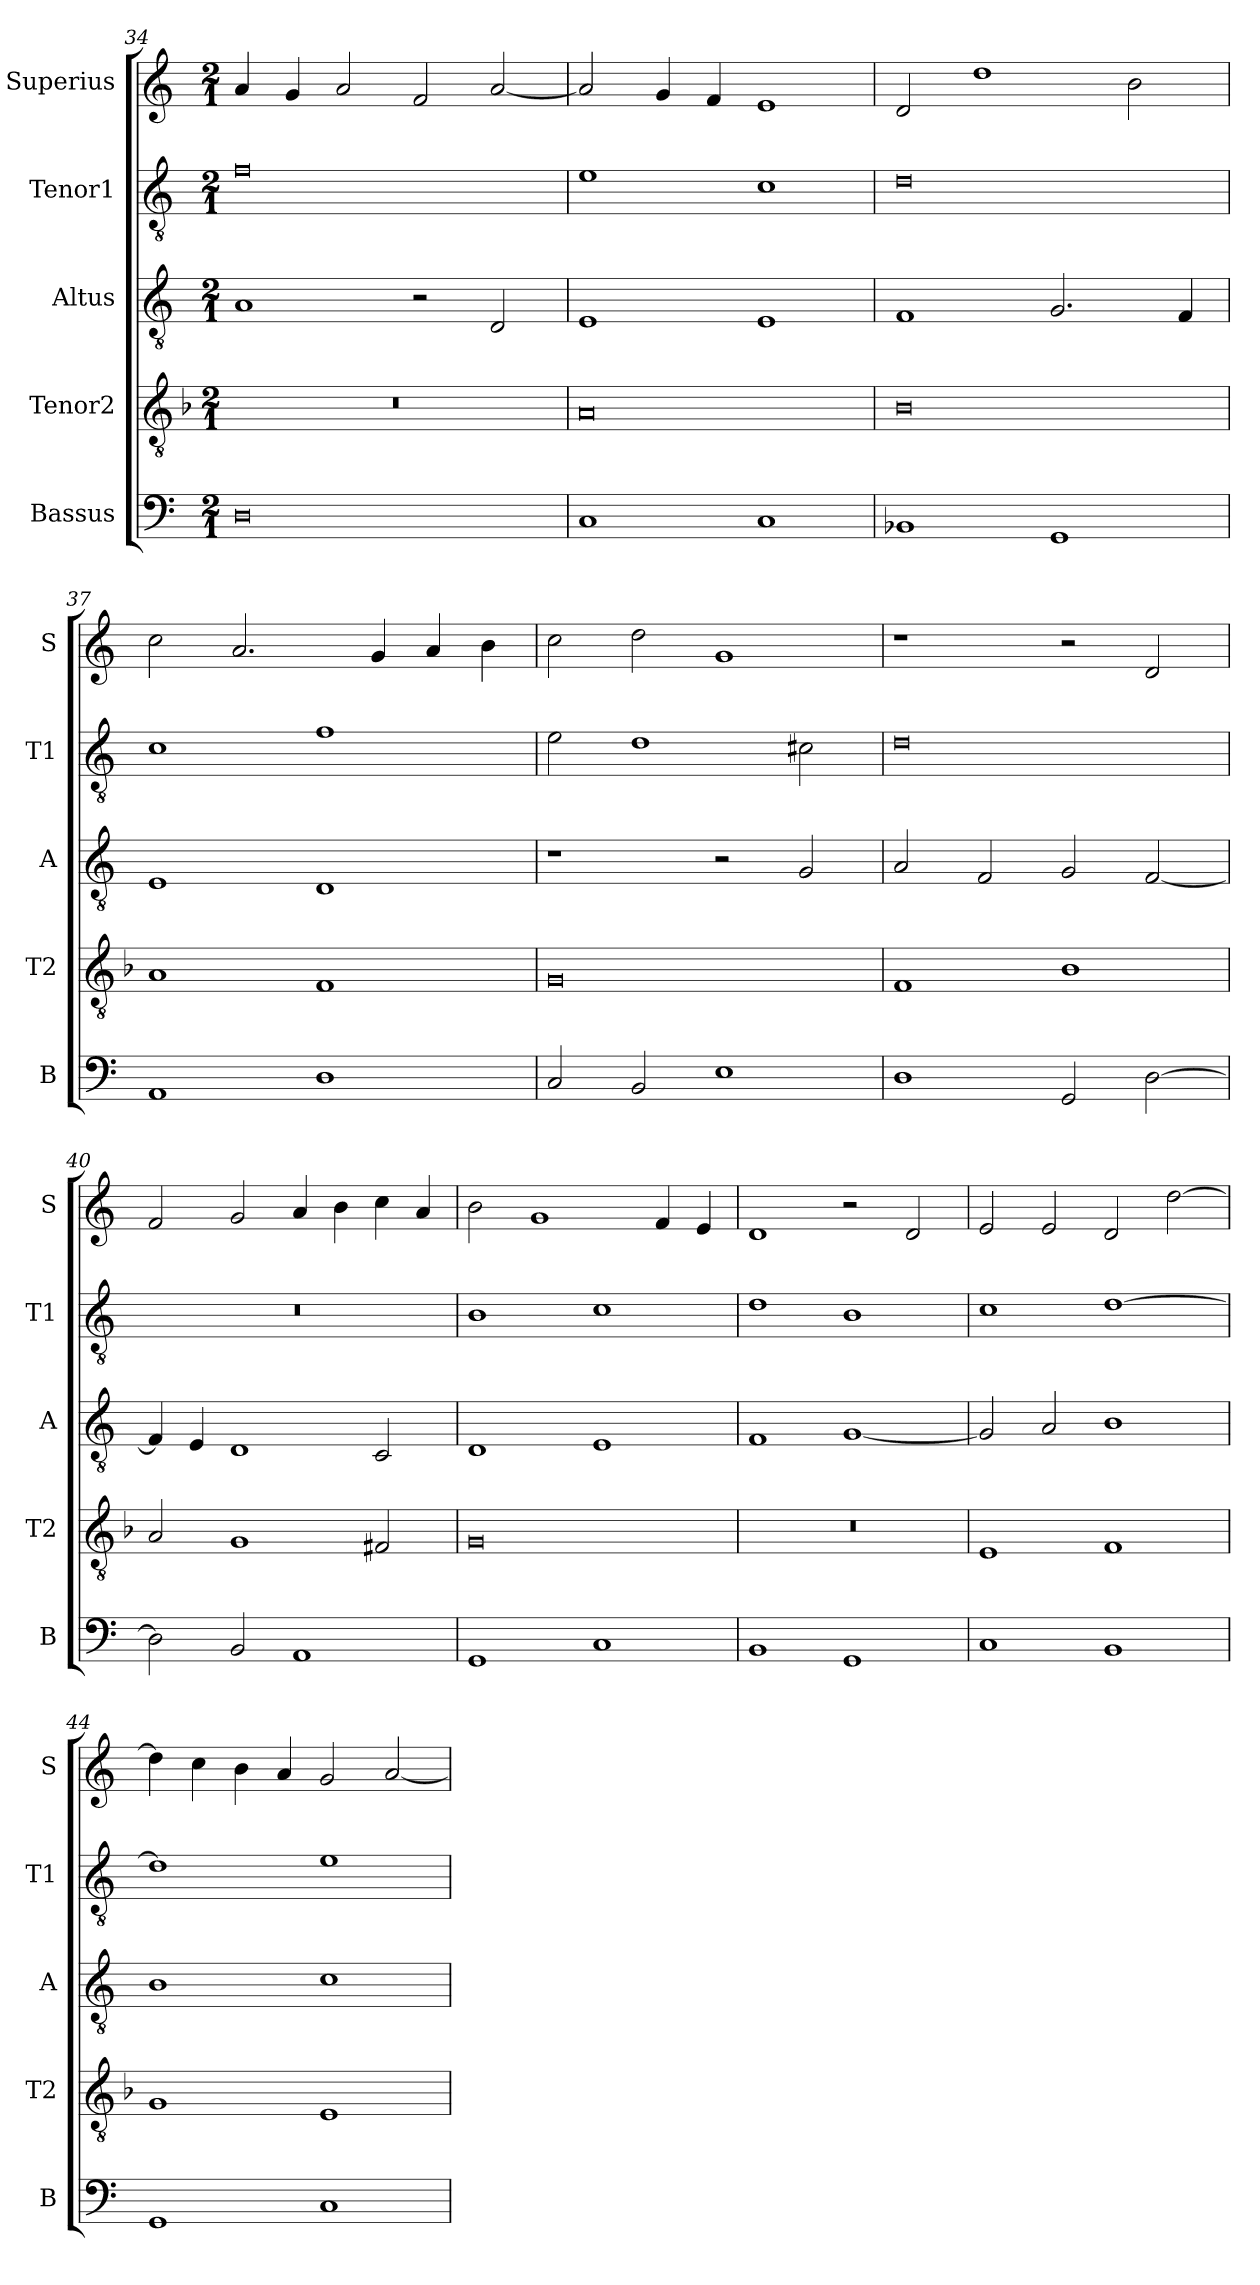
**kern	**kern	**kern	**kern	**kern
*part5	*part4	*part3	*part2	*part1
*staff5	*staff4	*staff3	*staff2	*staff1
*I"Bassus	*I"Tenor2	*I"Altus	*I"Tenor1	*I"Superius
*I'B	*I'T2	*I'A	*I'T1	*I'S
*clefF4	*clefGv2	*clefGv2	*clefGv2	*clefG2
*k[]	*k[b-]	*k[]	*k[]	*k[]
*M2/1	*M2/1	*M2/1	*M2/1	*M2/1
=34	=34	=34	=34	=34
0D	0r	1A	0f	4a/
.	.	.	.	4g/
.	.	.	.	2a/
.	.	2r	.	2f/
.	.	2D/	.	[2a/
=35	=35	=35	=35	=35
1C	0A	1E	1e	2a/]
.	.	.	.	4g/
.	.	.	.	4f/
1C	.	1E	1c	1e
=36	=36	=36	=36	=36
1BB-X	0B-	1F	0d	2d/
.	.	.	.	1dd
1GG	.	2.G/	.	.
.	.	.	.	2b\
.	.	4F/	.	.
=37	=37	=37	=37	=37
1AA	1A	1E	1c	2cc\
.	.	.	.	2.a/
1D	1F	1D	1f	.
.	.	.	.	4g/
.	.	.	.	4a/
.	.	.	.	4b\
=38	=38	=38	=38	=38
2C/	0G	1r	2e\	2cc\
2BB/	.	.	1d	2dd\
1E	.	2r	.	1g
.	.	2G/	2c#X\	.
=39	=39	=39	=39	=39
1D	1F	2A/	0d	1r
.	.	2F/	.	.
2GG/	1B-	2G/	.	2r
[2D\	.	[2F/	.	2d/
=40	=40	=40	=40	=40
2D\]	2A/	4F/]	0r	2f/
.	.	4E/	.	.
2BB/	1G	1D	.	2g/
1AA	.	.	.	4a/
.	.	.	.	4b\
.	2F#X/	2C/	.	4cc\
.	.	.	.	4a/
=41	=41	=41	=41	=41
1GG	0G	1D	1B	2b\
.	.	.	.	1g
1C	.	1E	1c	.
.	.	.	.	4f/
.	.	.	.	4e/
=42	=42	=42	=42	=42
1BB	0r	1F	1d	1d
1GG	.	[1G	1B	2r
.	.	.	.	2d/
=43	=43	=43	=43	=43
1C	1E	2G/]	1c	2e/
.	.	2A/	.	2e/
1BB	1F	1B	[1d	2d/
.	.	.	.	[2dd\
=44	=44	=44	=44	=44
1GG	1G	1B	1d]	4dd\]
.	.	.	.	4cc\
.	.	.	.	4b\
.	.	.	.	4a/
1C	1E	1c	1e	2g/
.	.	.	.	[2a/
=	=	=	=	=
*-	*-	*-	*-	*-
